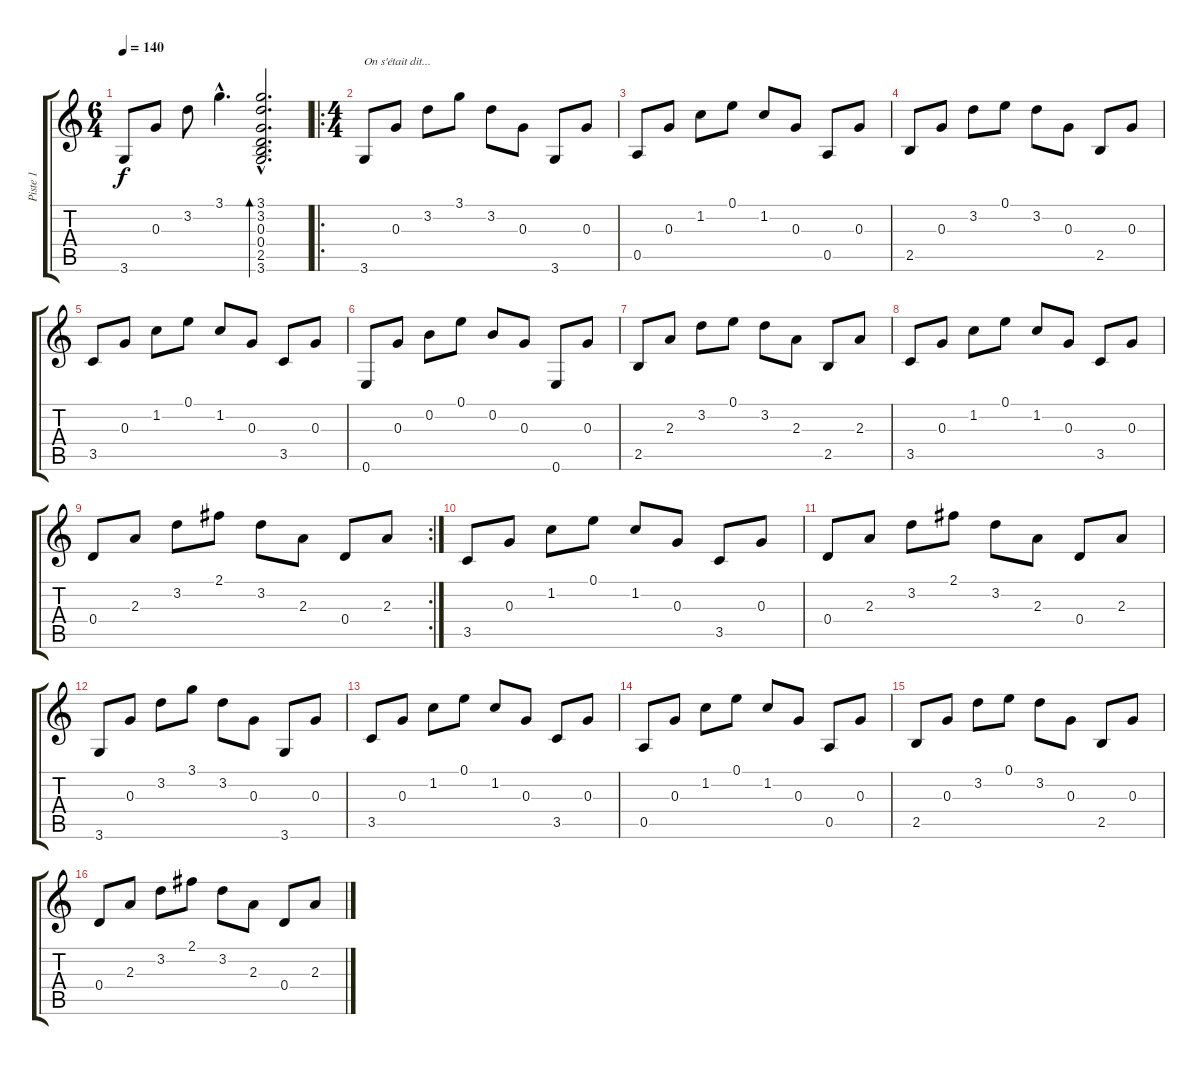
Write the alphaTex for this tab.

\track ("Piste 1" "Piste 1") {instrument acousticguitarnylon}
\staff {score tabs}
\tuning (E4 B3 G3 D3 A2 E2) {hide}
\ts (6 4)
\tempo 140
\clef g2
\ks c
3.6.8{dy f instrument acousticguitarnylon} 0.3.8 3.2.8 3.1{hac}.4{d} (3.1{hac} 3.2{hac} 0.3{hac} 0.4{hac} 2.5{hac} 3.6{hac}).2{d bd 60} |
\ro
\ts (4 4)
3.6.8{txt "On s'était dit..."} 0.3.8 3.2.8 3.1.8 3.2.8 0.3.8 3.6.8 0.3.8 |
0.5.8 0.3.8 1.2.8 0.1.8 1.2.8 0.3.8 0.5.8 0.3.8 |
2.5.8 0.3.8 3.2.8 0.1.8 3.2.8 0.3.8 2.5.8 0.3.8 |
3.5.8 0.3.8 1.2.8 0.1.8 1.2.8 0.3.8 3.5.8 0.3.8 |
0.6.8 0.3.8 0.2.8 0.1.8 0.2.8 0.3.8 0.6.8 0.3.8 |
2.5.8 2.3.8 3.2.8 0.1.8 3.2.8 2.3.8 2.5.8 2.3.8 |
3.5.8 0.3.8 1.2.8 0.1.8 1.2.8 0.3.8 3.5.8 0.3.8 |
\rc 2
0.4.8 2.3.8 3.2.8 2.1.8 3.2.8 2.3.8 0.4.8 2.3.8 |
3.5.8 0.3.8 1.2.8 0.1.8 1.2.8 0.3.8 3.5.8 0.3.8 |
0.4.8 2.3.8 3.2.8 2.1.8 3.2.8 2.3.8 0.4.8 2.3.8 |
3.6.8 0.3.8 3.2.8 3.1.8 3.2.8 0.3.8 3.6.8 0.3.8 |
3.5.8 0.3.8 1.2.8 0.1.8 1.2.8 0.3.8 3.5.8 0.3.8 |
0.5.8 0.3.8 1.2.8 0.1.8 1.2.8 0.3.8 0.5.8 0.3.8 |
2.5.8 0.3.8 3.2.8 0.1.8 3.2.8 0.3.8 2.5.8 0.3.8 |
0.4.8 2.3.8 3.2.8 2.1.8 3.2.8 2.3.8 0.4.8 2.3.8
